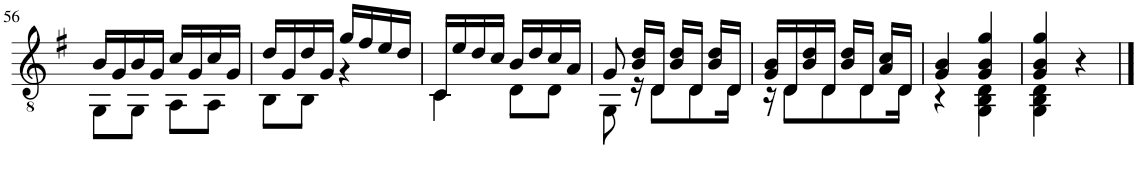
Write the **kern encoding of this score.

**kern
*part1
*staff1
*I"Classical Guitar
*I'Guit.
!!LO:PB:g=z
*clefGv2
*k[f#]
*M2/4
=56
*^
16B/LL	8GG\L
16G/	.
16B/	8GG\J
16G/JJ	.
16c/LL	8AA\L
16G/	.
16c/	8AA\J
16G/JJ	.
=57	=57
16d/LL	8BB\L
16G/	.
16d/	8BB\J
16G/JJ	.
16g/LL	4r
16f#/	.
16e/	.
16d/JJ	.
=58	=58
16C/LL	4C\
16e/	.
16d/	.
16c/JJ	.
16B/LL	8D\L
16d/	.
16c/	8D\J
16A/JJ	.
=59	=59
8G/	8GG\
16B/ 16d/LL	16r
16D/JJ	8D\L
16B/ 16d/LL	.
16D/JJ	8D\
16B/ 16d/LL	.
16D/JJ	16D\Jk
=60	=60
16G/ 16B/LL	16r
16D/	8D\L
16B/ 16d/	.
16D/JJ	8D\
16B/ 16d/LL	.
16D/JJ	8D\
16A/ 16c/LL	.
16D/JJ	16D\Jk
=61	=61
4G/ 4B/	4r
4G/ 4B/ 4g/	4GG\ 4BB\ 4D\
=62	=62
4G/ 4B/ 4g/	4GG\ 4BB\ 4D\
4r	4ryy
*v	*v
==
*-
